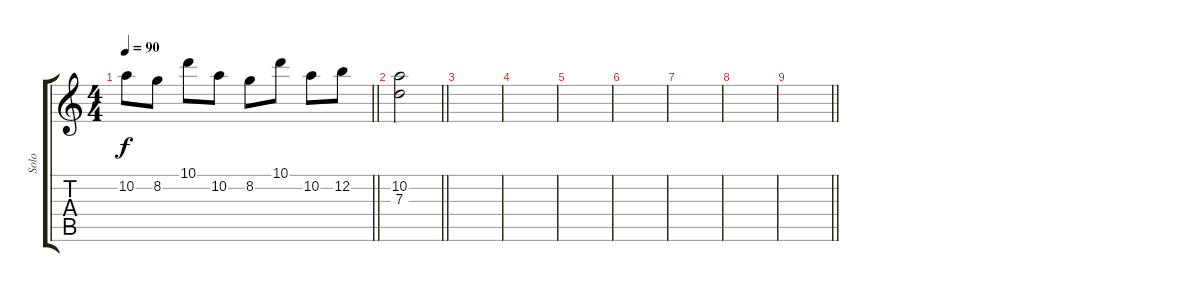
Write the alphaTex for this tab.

\track ("Solo" "Solo") {instrument overdrivenguitar}
\staff {score tabs}
\tuning (E4 B3 G3 D3 A2 E2) {hide}
\ts (4 4)
\tempo 90
\clef g2
\barLineRight lightlight
\ks c
10.2.8{dy f} 8.2.8 10.1.8 10.2.8 8.2.8 10.1.8 10.2.8 12.2.8 |
\barLineRight lightlight
(10.2 7.3).2 |
|
|
|
|
|
|
\barLineRight lightlight
